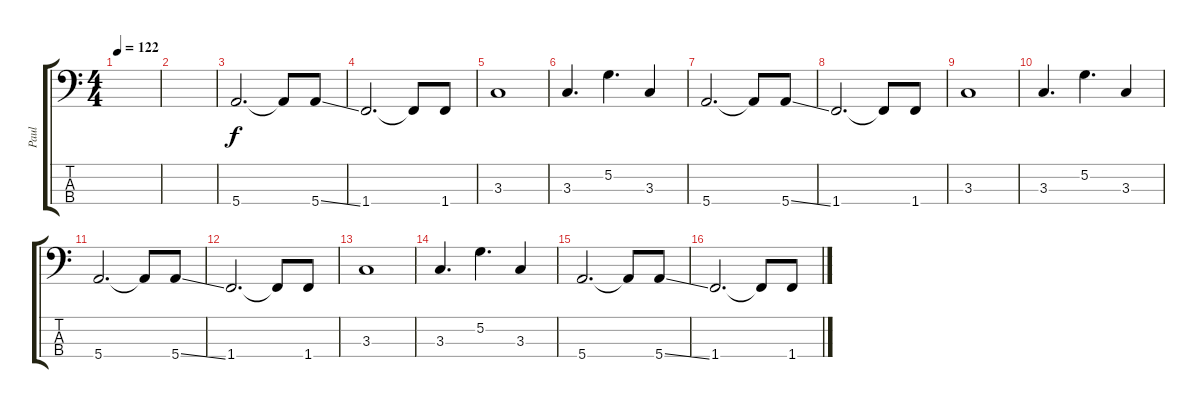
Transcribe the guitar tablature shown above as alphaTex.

\track ("Paul" "Paul") {instrument electricbassfinger}
\staff {score tabs}
\tuning (G2 D2 A1 E1) {hide}
\ts (4 4)
\tempo 122
\clef f4
\ks c
|
|
5.4.2{d} 5.4{t}.8 5.4{ss}.8 |
1.4.2{d} 1.4{t}.8 1.4.8 |
3.3.1 |
3.3.4{d} 5.2.4{d} 3.3.4 |
5.4.2{d} 5.4{t}.8 5.4{ss}.8 |
1.4.2{d} 1.4{t}.8 1.4.8 |
3.3.1 |
3.3.4{d} 5.2.4{d} 3.3.4 |
5.4.2{d} 5.4{t}.8 5.4{ss}.8 |
1.4.2{d} 1.4{t}.8 1.4.8 |
3.3.1 |
3.3.4{d} 5.2.4{d} 3.3.4 |
5.4.2{d} 5.4{t}.8 5.4{ss}.8 |
1.4.2{d} 1.4{t}.8 1.4.8
